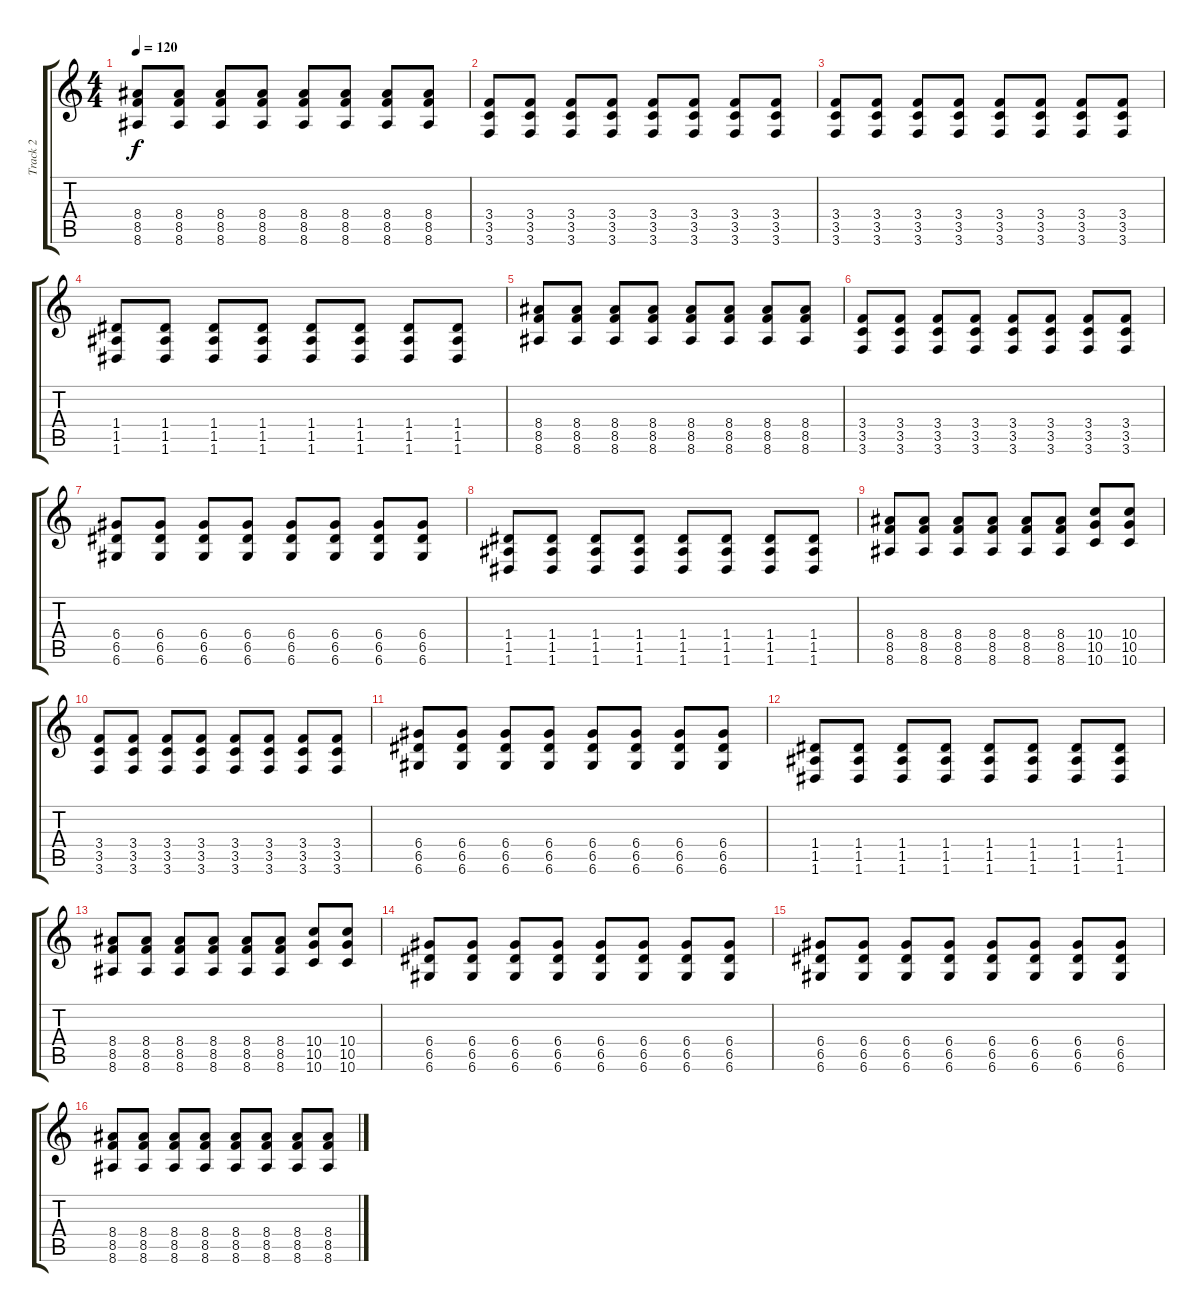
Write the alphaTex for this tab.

\track ("Track 2" "Track 2") {instrument distortionguitar}
\staff {score tabs}
\tuning (E4 B3 G3 D3 A2 D2) {hide}
\ts (4 4)
\tempo 120
\clef g2
\ks c
(8.4 8.5 8.6).8{dy f} (8.4 8.5 8.6).8 (8.4 8.5 8.6).8 (8.4 8.5 8.6).8 (8.4 8.5 8.6).8 (8.4 8.5 8.6).8 (8.4 8.5 8.6).8 (8.4 8.5 8.6).8 |
(3.4 3.5 3.6).8 (3.4 3.5 3.6).8 (3.4 3.5 3.6).8 (3.4 3.5 3.6).8 (3.4 3.5 3.6).8 (3.4 3.5 3.6).8 (3.4 3.5 3.6).8 (3.4 3.5 3.6).8 |
(3.4 3.5 3.6).8 (3.4 3.5 3.6).8 (3.4 3.5 3.6).8 (3.4 3.5 3.6).8 (3.4 3.5 3.6).8 (3.4 3.5 3.6).8 (3.4 3.5 3.6).8 (3.4 3.5 3.6).8 |
(1.4 1.5 1.6).8 (1.4 1.5 1.6).8 (1.4 1.5 1.6).8 (1.4 1.5 1.6).8 (1.4 1.5 1.6).8 (1.4 1.5 1.6).8 (1.4 1.5 1.6).8 (1.4 1.5 1.6).8 |
(8.4 8.5 8.6).8 (8.4 8.5 8.6).8 (8.4 8.5 8.6).8 (8.4 8.5 8.6).8 (8.4 8.5 8.6).8 (8.4 8.5 8.6).8 (8.4 8.5 8.6).8 (8.4 8.5 8.6).8 |
(3.4 3.5 3.6).8 (3.4 3.5 3.6).8 (3.4 3.5 3.6).8 (3.4 3.5 3.6).8 (3.4 3.5 3.6).8 (3.4 3.5 3.6).8 (3.4 3.5 3.6).8 (3.4 3.5 3.6).8 |
(6.4 6.5 6.6).8 (6.4 6.5 6.6).8 (6.4 6.5 6.6).8 (6.4 6.5 6.6).8 (6.4 6.5 6.6).8 (6.4 6.5 6.6).8 (6.4 6.5 6.6).8 (6.4 6.5 6.6).8 |
(1.4 1.5 1.6).8 (1.4 1.5 1.6).8 (1.4 1.5 1.6).8 (1.4 1.5 1.6).8 (1.4 1.5 1.6).8 (1.4 1.5 1.6).8 (1.4 1.5 1.6).8 (1.4 1.5 1.6).8 |
(8.4 8.5 8.6).8 (8.4 8.5 8.6).8 (8.4 8.5 8.6).8 (8.4 8.5 8.6).8 (8.4 8.5 8.6).8 (8.4 8.5 8.6).8 (10.4 10.5 10.6).8 (10.4 10.5 10.6).8 |
(3.4 3.5 3.6).8 (3.4 3.5 3.6).8 (3.4 3.5 3.6).8 (3.4 3.5 3.6).8 (3.4 3.5 3.6).8 (3.4 3.5 3.6).8 (3.4 3.5 3.6).8 (3.4 3.5 3.6).8 |
(6.4 6.5 6.6).8 (6.4 6.5 6.6).8 (6.4 6.5 6.6).8 (6.4 6.5 6.6).8 (6.4 6.5 6.6).8 (6.4 6.5 6.6).8 (6.4 6.5 6.6).8 (6.4 6.5 6.6).8 |
(1.4 1.5 1.6).8 (1.4 1.5 1.6).8 (1.4 1.5 1.6).8 (1.4 1.5 1.6).8 (1.4 1.5 1.6).8 (1.4 1.5 1.6).8 (1.4 1.5 1.6).8 (1.4 1.5 1.6).8 |
(8.4 8.5 8.6).8 (8.4 8.5 8.6).8 (8.4 8.5 8.6).8 (8.4 8.5 8.6).8 (8.4 8.5 8.6).8 (8.4 8.5 8.6).8 (10.4 10.5 10.6).8 (10.4 10.5 10.6).8 |
(6.4 6.5 6.6).8 (6.4 6.5 6.6).8 (6.4 6.5 6.6).8 (6.4 6.5 6.6).8 (6.4 6.5 6.6).8 (6.4 6.5 6.6).8 (6.4 6.5 6.6).8 (6.4 6.5 6.6).8 |
(6.4 6.5 6.6).8 (6.4 6.5 6.6).8 (6.4 6.5 6.6).8 (6.4 6.5 6.6).8 (6.4 6.5 6.6).8 (6.4 6.5 6.6).8 (6.4 6.5 6.6).8 (6.4 6.5 6.6).8 |
(8.4 8.5 8.6).8 (8.4 8.5 8.6).8 (8.4 8.5 8.6).8 (8.4 8.5 8.6).8 (8.4 8.5 8.6).8 (8.4 8.5 8.6).8 (8.4 8.5 8.6).8 (8.4 8.5 8.6).8
